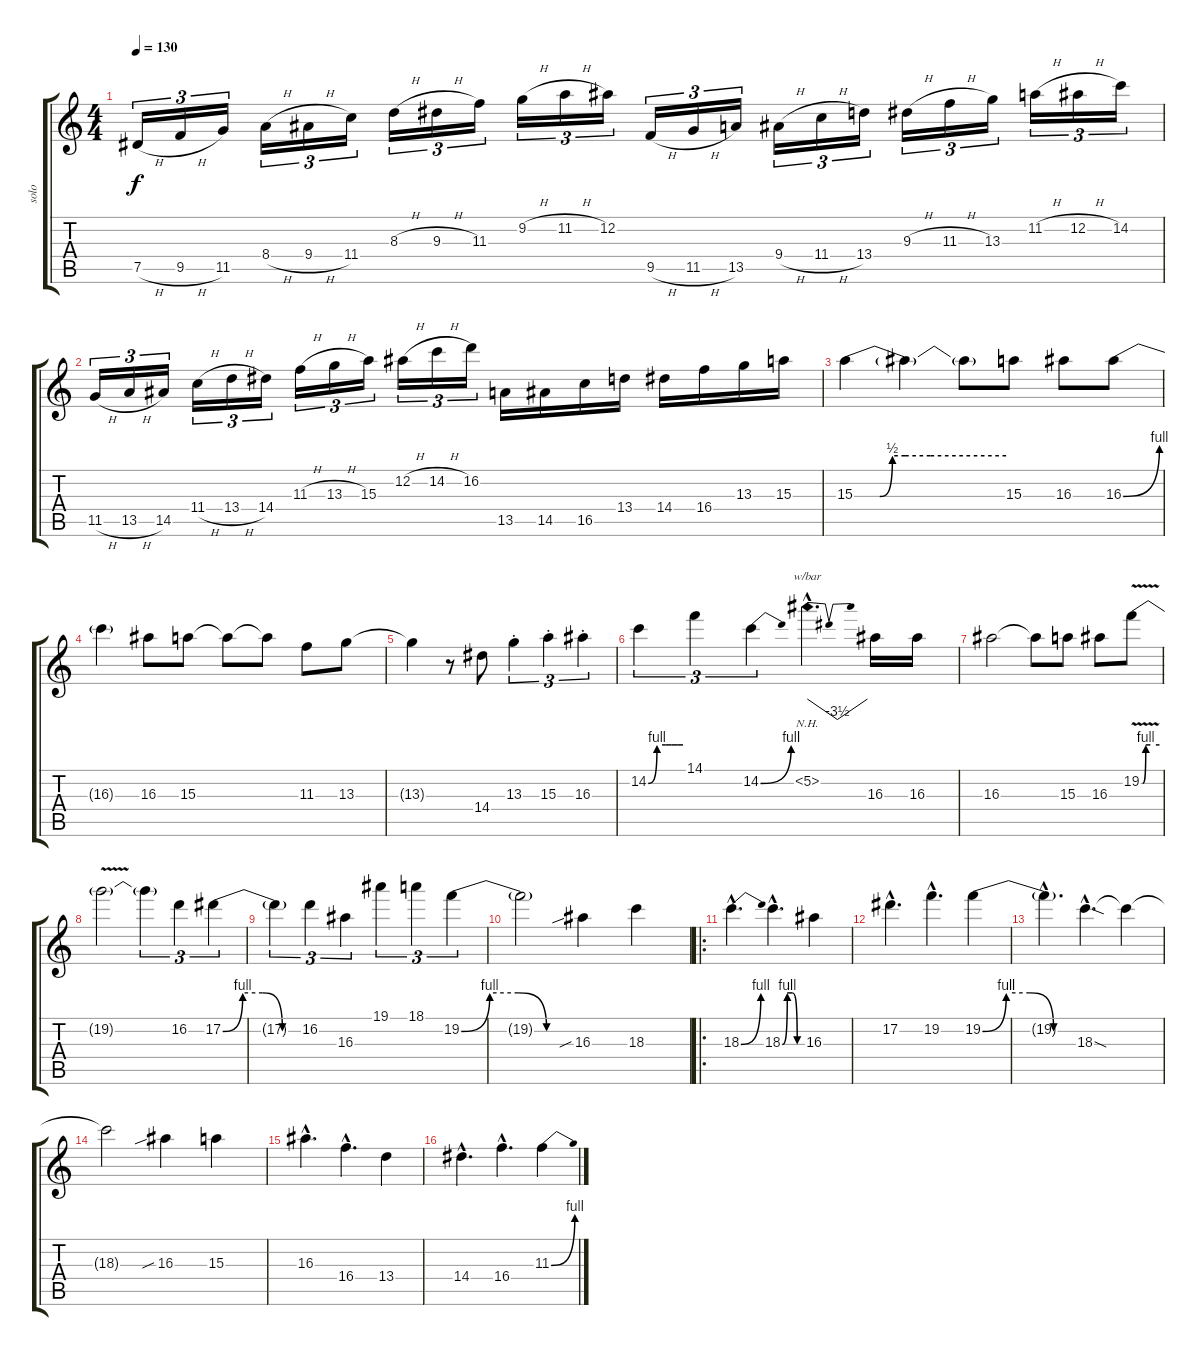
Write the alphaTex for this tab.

\track ("solo" "solo") {instrument distortionguitar}
\staff {score tabs}
\tuning (Eb4 Bb3 Gb3 Db3 Ab2 Eb2) {hide}
\ts (4 4)
\tempo 130
\clef g2
\ks c
7.5{h}.16{tu (3 2) dy f instrument distortionguitar} 9.5{h}.16{tu (3 2)} 11.5.16{tu (3 2)} 8.4{h}.16{tu (3 2)} 9.4{h}.16{tu (3 2)} 11.4.16{tu (3 2)} 8.3{h}.16{tu (3 2)} 9.3{h}.16{tu (3 2)} 11.3.16{tu (3 2)} 9.2{h}.16{tu (3 2)} 11.2{h}.16{tu (3 2)} 12.2.16{tu (3 2)} 9.5{h}.16{tu (3 2)} 11.5{h}.16{tu (3 2)} 13.5.16{tu (3 2)} 9.4{h}.16{tu (3 2)} 11.4{h}.16{tu (3 2)} 13.4.16{tu (3 2)} 9.3{h}.16{tu (3 2)} 11.3{h}.16{tu (3 2)} 13.3.16{tu (3 2)} 11.2{h}.16{tu (3 2)} 12.2{h}.16{tu (3 2)} 14.2.16{tu (3 2)} |
11.5{h}.16{tu (3 2)} 13.5{h}.16{tu (3 2)} 14.5.16{tu (3 2)} 11.4{h}.16{tu (3 2)} 13.4{h}.16{tu (3 2)} 14.4.16{tu (3 2)} 11.3{h}.16{tu (3 2)} 13.3{h}.16{tu (3 2)} 15.3.16{tu (3 2)} 12.2{h}.16{tu (3 2)} 14.2{h}.16{tu (3 2)} 16.2.16{tu (3 2)} 13.5.16 14.5.16 16.5.16 13.4.16 14.4.16 16.4.16 13.3.16 15.3.16 |
15.3{be (custom 0 0 10 0 15 2 20 2 30 2 60 2)}.4 15.3{t}.4 15.3{t}.8 15.3.8 16.3.8 16.3{be (bend 0 0 60 4)}.8 |
16.3{t}.4 16.3.8 15.3.8 15.3{t}.8 15.3{t}.8 11.3.8 13.3.8 |
13.3{t}.4 r.8 14.4.8 13.3{st}.4{tu (3 2)} 15.3{st}.4{tu (3 2)} 16.3{st}.4{tu (3 2)} |
14.2{be (custom 0 0 15 4 30 4 40 4 50 4 60 4)}.4{tu (3 2)} 14.1.4{tu (3 2)} 14.2{be (bend 0 0 60 4)}.4{tu (3 2)} 5.2{nh hac}.4{d tbe (dip default 0 0 30 -14 60 0)} 16.3.16 16.3.16 |
16.3.2 16.3{t}.8 15.3.8 16.3.8 19.2{be (custom 0 0 5 0 15 4 30 4 60 4) v}.8 |
19.2{t}.2 19.2{t}.4{tu (3 2)} 16.2.4{tu (3 2)} 17.2{be (custom 0 0 15 4 30 4 45 0 60 0)}.4{tu (3 2)} |
17.2{t}.4{tu (3 2)} 16.2.4{tu (3 2)} 16.3.4{tu (3 2)} 19.1.4{tu (3 2)} 18.1.4{tu (3 2)} 19.2{be (custom 0 0 15 4 30 4 45 0 60 0)}.4{tu (3 2)} |
19.2{t}.2 16.3{sib}.4 18.3.4 |
\ro
18.3{be (bend 0 0 60 4) hac}.4{d} 18.3{be (custom 0 0 15 4 30 4 45 0 60 0) hac}.4{d} 16.3.4 |
17.2{hac}.4{d} 19.2{hac}.4{d} 19.2{be (custom 0 0 15 4 30 4 45 0 60 0)}.4 |
19.2{hac t}.4{d} 18.3{sod hac}.4{d} 18.3{t}.4 |
18.3{t}.2 16.3{sib}.4 15.3.4 |
16.3{hac}.4{d} 16.4{hac}.4{d} 13.4.4 |
14.4{hac}.4{d} 16.4{hac}.4{d} 11.3{be (bend 0 0 60 4)}.4
